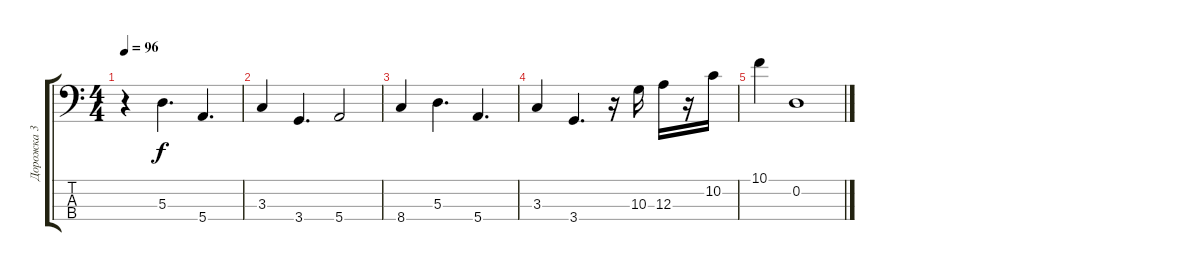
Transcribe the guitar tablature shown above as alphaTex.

\track ("Дорожка 3" "Дорожка 3") {instrument electricbassfinger}
\staff {score tabs}
\tuning (G2 D2 A1 E1) {hide}
\ts (4 4)
\tempo 96
\clef f4
\ks c
r.4{dy f} 5.3.4{d} 5.4.4{d} |
3.3.4 3.4.4{d} 5.4.2 |
8.4.4 5.3.4{d} 5.4.4{d} |
3.3.4 3.4.4{d} r.16 10.3.16 12.3.16 r.16 10.2.16 |
10.1.4 0.2.1
